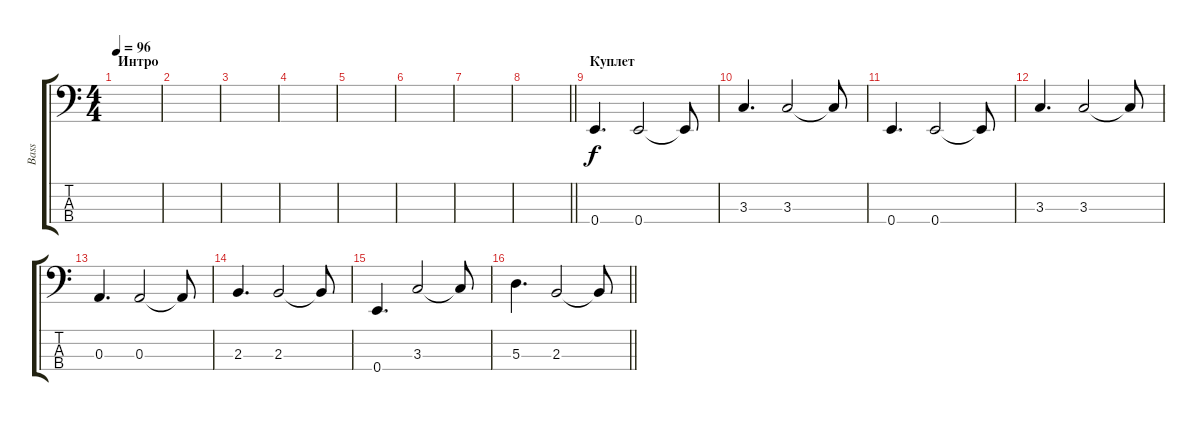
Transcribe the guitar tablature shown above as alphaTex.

\track ("Bass" "Bass") {instrument electricbassfinger}
\staff {score tabs}
\tuning (G2 D2 A1 E1) {hide}
\ts (4 4)
\section ("" "Интро")
\tempo 96
\clef f4
\ks c
|
|
|
|
|
|
|
\barLineRight lightlight
|
\section ("" "Куплет")
0.4.4{d} 0.4.2 0.4{t}.8 |
3.3.4{d} 3.3.2 3.3{t}.8 |
0.4.4{d} 0.4.2 0.4{t}.8 |
3.3.4{d} 3.3.2 3.3{t}.8 |
0.3.4{d} 0.3.2 0.3{t}.8 |
2.3.4{d} 2.3.2 2.3{t}.8 |
0.4.4{d} 3.3.2 3.3{t}.8 |
\barLineRight lightlight
5.3.4{d} 2.3.2 2.3{t}.8
